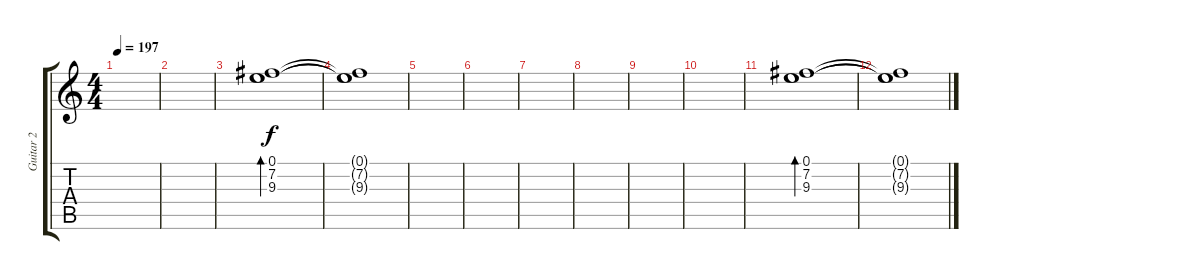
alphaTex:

\track ("Guitar 2" "Guitar 2") {instrument acousticguitarsteel}
\staff {score tabs}
\tuning (E4 B3 G3 D3 A2 E2) {hide}
\ts (4 4)
\tempo 197
\clef g2
\ks c
|
|
(0.1 7.2 9.3).1{bd 480} |
(0.1{t} 7.2{t} 9.3{t}).1 |
|
|
|
|
|
|
(0.1 7.2 9.3).1{bd 480} |
(0.1{t} 7.2{t} 9.3{t}).1
